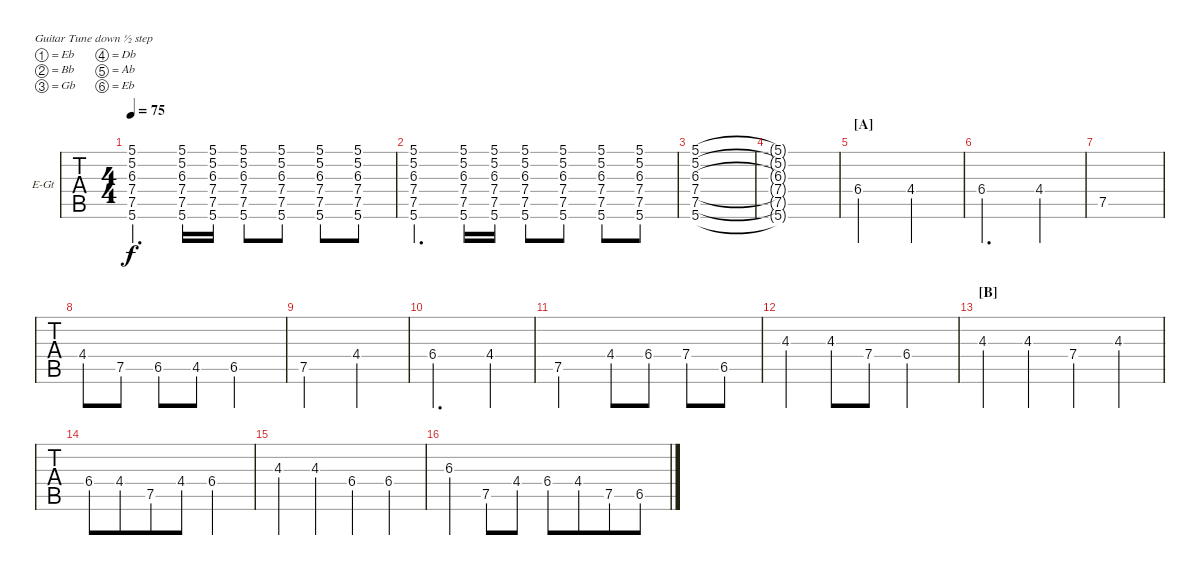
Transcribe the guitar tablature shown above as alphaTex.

\bracketExtendMode groupsimilarinstruments
\firstSystemTrackNameOrientation horizontal
\otherSystemsTrackNameOrientation horizontal
\track ("Extra Guitar" "E-Gt") {instrument distortionguitar}
\staff {tabs}
\tuning (Eb4 Bb3 Gb3 Db3 Ab2 Eb2)
\ts (4 4)
\tempo 75
\clef g2
\ks eb
(5.6 7.5 7.4 6.3 5.2 5.1).4{d dy f instrument distortionguitar} (5.6 7.5 7.4 6.3 5.2 5.1).16 (5.6 7.5 7.4 6.3 5.2 5.1).16 (5.6 7.5 7.4 6.3 5.2 5.1).8 (5.6 7.5 7.4 6.3 5.2 5.1).8 (5.6 7.5 7.4 6.3 5.2 5.1).8 (5.6 7.5 7.4 6.3 5.2 5.1).8 |
(5.6 7.5 7.4 6.3 5.2 5.1).4{d} (5.6 7.5 7.4 6.3 5.2 5.1).16 (5.6 7.5 7.4 6.3 5.2 5.1).16 (5.6 7.5 7.4 6.3 5.2 5.1).8 (5.6 7.5 7.4 6.3 5.2 5.1).8 (5.6 7.5 7.4 6.3 5.2 5.1).8 (5.6 7.5 7.4 6.3 5.2 5.1).8 |
(5.6 7.5 7.4 6.3 5.2 5.1).1 |
(5.6{t} 7.5{t} 7.4{t} 6.3{t} 5.2{t} 5.1{t}).1 |
\section ("A" "")
6.4.2 4.4.2 |
6.4.2{d} 4.4.4 |
7.5.1 |
4.4.8 7.5.8 6.5.8 4.5.8 6.5.2 |
7.5.2 4.4.2 |
6.4.2{d} 4.4.4 |
7.5.2 4.4.8 6.4.8 7.4.8 6.5.8 |
4.3.4 4.3.8 7.4.8 6.4.2 |
\section ("B" "")
4.3.4 4.3.4 7.4.4 4.3.4 |
6.4.8{beam merge} 4.4.8{beam merge} 7.5.8{beam merge} 4.4.8 6.4.2 |
4.3.4 4.3.4 6.4.4 6.4.4 |
6.3.4 7.5.8 4.4.8 6.4.8{beam merge} 4.4.8{beam merge} 7.5.8{beam merge} 6.5.8
